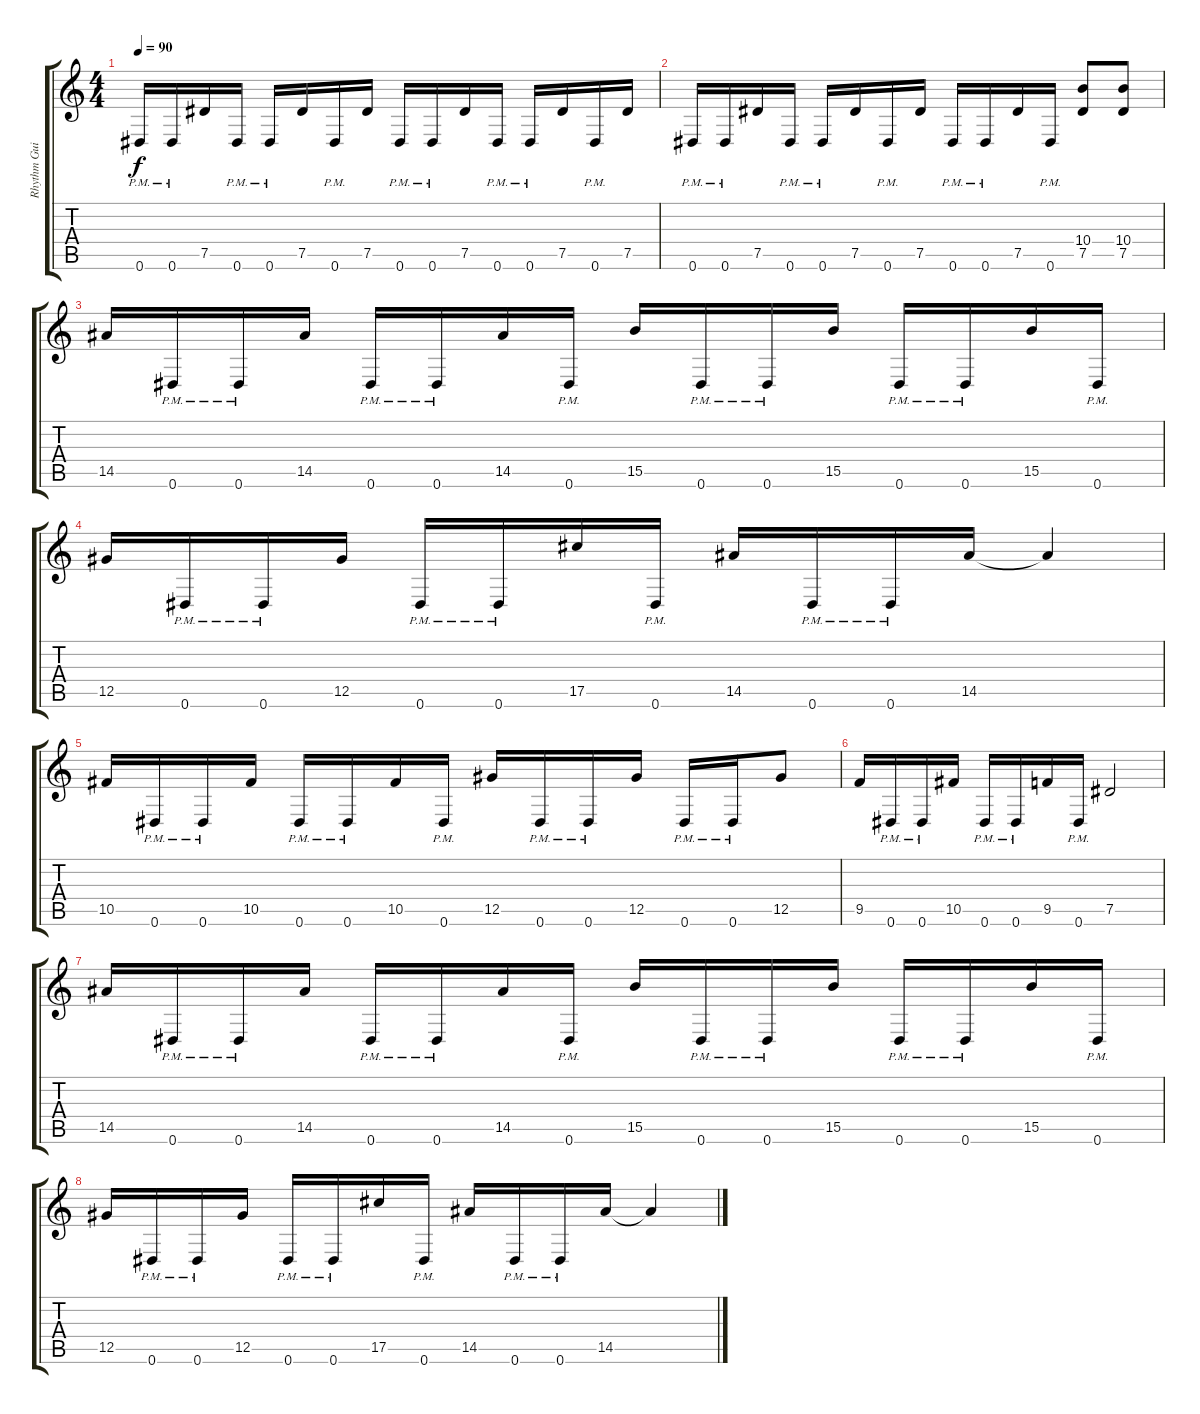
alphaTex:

\track ("Rhythm Guitar" "Rhythm Gui") {instrument distortionguitar}
\staff {score tabs}
\tuning (Eb4 Bb3 Gb3 Db3 Ab2 Eb2) {hide}
\ts (4 4)
\tempo 90
\clef g2
\ks c
0.6{pm}.16{dy f} 0.6{pm}.16 7.5.16 0.6{pm}.16 0.6{pm}.16 7.5.16 0.6{pm}.16 7.5.16 0.6{pm}.16 0.6{pm}.16 7.5.16 0.6{pm}.16 0.6{pm}.16 7.5.16 0.6{pm}.16 7.5.16 |
0.6{pm}.16 0.6{pm}.16 7.5.16 0.6{pm}.16 0.6{pm}.16 7.5.16 0.6{pm}.16 7.5.16 0.6{pm}.16 0.6{pm}.16 7.5.16 0.6{pm}.16 (10.4 7.5).8 (10.4 7.5).8 |
14.5.16 0.6{pm}.16 0.6{pm}.16 14.5.16 0.6{pm}.16 0.6{pm}.16 14.5.16 0.6{pm}.16 15.5.16 0.6{pm}.16 0.6{pm}.16 15.5.16 0.6{pm}.16 0.6{pm}.16 15.5.16 0.6{pm}.16 |
12.5.16 0.6{pm}.16 0.6{pm}.16 12.5.16 0.6{pm}.16 0.6{pm}.16 17.5.16 0.6{pm}.16 14.5.16 0.6{pm}.16 0.6{pm}.16 14.5.16 14.5{t}.4 |
10.5.16 0.6{pm}.16 0.6{pm}.16 10.5.16 0.6{pm}.16 0.6{pm}.16 10.5.16 0.6{pm}.16 12.5.16 0.6{pm}.16 0.6{pm}.16 12.5.16 0.6{pm}.16 0.6{pm}.16 12.5.8 |
9.5.16 0.6{pm}.16 0.6{pm}.16 10.5.16 0.6{pm}.16 0.6{pm}.16 9.5.16 0.6{pm}.16 7.5.2 |
14.5.16 0.6{pm}.16 0.6{pm}.16 14.5.16 0.6{pm}.16 0.6{pm}.16 14.5.16 0.6{pm}.16 15.5.16 0.6{pm}.16 0.6{pm}.16 15.5.16 0.6{pm}.16 0.6{pm}.16 15.5.16 0.6{pm}.16 |
12.5.16 0.6{pm}.16 0.6{pm}.16 12.5.16 0.6{pm}.16 0.6{pm}.16 17.5.16 0.6{pm}.16 14.5.16 0.6{pm}.16 0.6{pm}.16 14.5.16 14.5{t}.4
